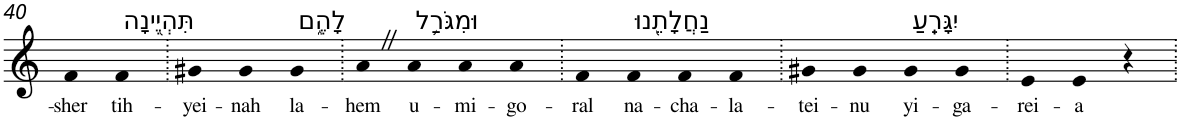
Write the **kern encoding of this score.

**kern	**text
*part1	*part1
*staff1	*staff1
*I"Piano	*
*I'Pno	*
!!LO:PB:g=z
*clefG2	*
*k[]	*
=40	=40
!	!LO:LY:b
4f	-sher
!LO:TX:a:t=תִּהְיֶ֖ינָה	!
!	!LO:LY:b
4f	tih-
=41.	=41.
!	!LO:LY:b
4g#X	-yei-
!	!LO:LY:b
4g#	-nah
!LO:TX:a:t=לָהֶ֑ם	!
!	!LO:LY:b
4g#	la-
=42.	=42.
!	!LO:LY:b
4aZ	-hem
!LO:TX:a:t=וּמִגֹּרַ֥ל	!
!	!LO:LY:b
4a	u-
!	!LO:LY:b
4a	-mi-
!	!LO:LY:b
4a	-go-
=43.	=43.
!	!LO:LY:b
4f	-ral
!LO:TX:a:t=נַחֲלָתֵ֖נוּ	!
!	!LO:LY:b
4f	na-
!	!LO:LY:b
4f	-cha-
!	!LO:LY:b
4f	-la-
=44.	=44.
!	!LO:LY:b
4g#X	-tei-
!	!LO:LY:b
4g#	-nu
!LO:TX:a:t=יִגָּרֵֽעַ	!
!	!LO:LY:b
4g#	yi-
!	!LO:LY:b
4g#	-ga-
=45.	=45.
!	!LO:LY:b
4e	-rei-
!	!LO:LY:b
4e	-a
4r	.
=.	=.
*-	*-
